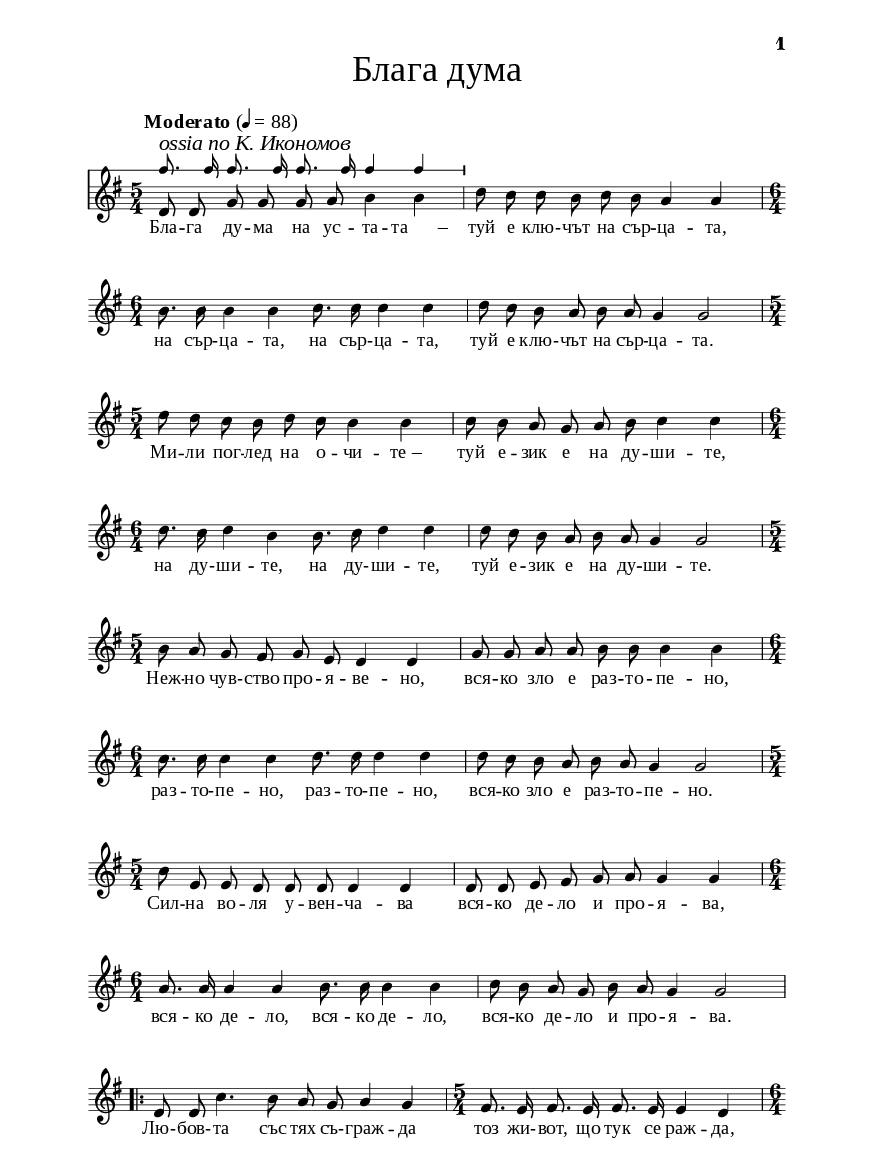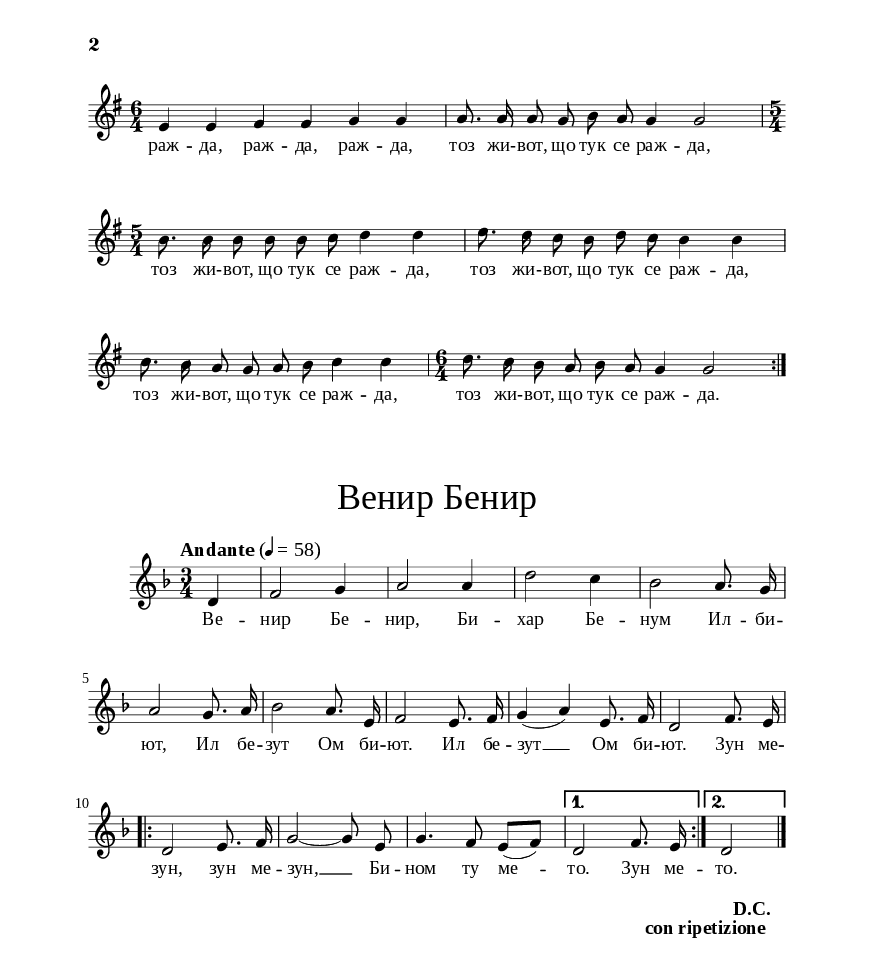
\version "2.24.4"

% include paper part and global functions
\include "include/globals.ily"

\bookpart {
  \label #'ref074
  \tocItem \markup "Блага дума"
  \include "include/bookpart-paper.ily"
  \score {
    \layout {
      indent = 0.0\cm % remove first line indentation
      ragged-last = ##f % do spread last line to fill the whole space
      \override Staff.BarLine.thick-thickness = #4 %make the end and repeat bars thiner
      \override Score.VoltaBracket.font-size = #-1.7 % make the repeat number fontsize smaller


      \context {
        \Score
        \omit BarNumber %remove bar numbers
        \override KeySignature.X-offset = #-1.2 % decrease keysigniture offset
        \override TimeSignature.X-offset = #-1.8 % decrease time signiture offset
        \override MetronomeMark.font-size = #1.5 % increase the tempo fontsize
        \override TupletNumber.font-size = #0.4 % increase the triol number

      } % context

      \context {
        % change staff size
        \Staff
        fontSize = #+0 % affects notes size only
        \override StaffSymbol.staff-space = #(magstep -3)
        \override StaffSymbol.thickness = #0.5
        \override BarLine.hair-thickness = #1
        %\override StaffSymbol.ledger-line-thickness = #'(0 . 0)
      }

      \context {
        % adjust space between staff and lyrics and between the two lyric lines
        \Lyrics
        \override VerticalAxisGroup.nonstaff-relatedstaff-spacing = #'((minimum-distance . 4.5))
        \override VerticalAxisGroup.nonstaff-nonstaff-spacing = #'((minimum-distance . 2))
        includeGraceNotes = ##t
      }
    } % layout

    \new Staff = main \absolute {
      \clef treble
      \key g \major
      \time 5/4
      \tempoFunc "Moderato" 4 "88"
      \autoBeamOff

      <<
        { d'8 d'8 g'8 g' g' a' b'4 b' | }
        \new RhythmicStaff \with {
          \override VerticalAxisGroup.default-staff-staff-spacing =
          #'((basic-distance . 4.2)
             (padding . -20))
          \remove "Time_signature_engraver"
          alignAboveContext = #"main"
          fontSize = #-1
          \override StaffSymbol.staff-space = #(magstep -4)
          \override StaffSymbol.thickness = #(magstep -4)
          firstClef = ##f
        }
        {
          \autoBeamOff  d'8.^\markup { \huge \italic "ossia по К. Икономов"}

          d'16 g'8. g'16 g'8. a'16 b'4 b'4 |
        }
      >>

      d''8 c''8 c''8 b' c'' b' a'4 a' \break |

      \time 6/4  b'8. b'16 b'4 b' c''8. c''16 c''4 c'' | d''8 c''8 b'8 a' b' a' g'4 g'2 \break |

      \time 5/4  e''8 d''8 c''8 b' d'' c'' b'4 b' | c''8 b'8 a'8 g' a' b' c''4 c'' \break |

      \time 6/4  d''8. c''16 d''4 b' b'8. c''16 d''4 d'' | d''8 c''8 b'8 a' b' a' g'4 g'2 \break |

      \time 5/4  b'8 a'8 g'8 fis' g' e' d'4 d' | g'8 g'8 a'8 a' b' b' b'4 b' \break |

      \time 6/4  c''8. c''16 c''4 c'' d''8. d''16 d''4 d'' | d''8 c''8 b'8 a' b' a' g'4 g'2 \break |

      \time 5/4  c''8 e'8 e'8 d' d' d' d'4 d' | d'8 d'8 e'8 fis' g' a' g'4 g' | \break

      \time 6/4  a'8. a'16 a'4 a' b'8. b'16 b'4 b' | c''8 b'8 a'8 g' b' a' g'4 g'2 \break |


      \repeat volta 2 {
        d'8 d'8 c''4. b'8 a'8 g'8 a'4 g' | \time 5/4  fis'8. e'16 fis'8. e'16 fis'8. e'16 e'4 d' \break |

        \time 6/4  e'4 e' fis' fis' g' g' | a'8. a'16 a'8 g' b' a' g'4 g'2 \break |

        \time 5/4  b'8. b'16 b'8 b' b' c'' d''4 d'' | e''8. d''16 c''8 b' d'' c'' b'4 b' \break |

        c''8. b'16 a'8 g' a' b' c''4 c'' | \time 6/4  d''8. c''16 b'8 a' b' a' g'4 g'2 \break |
      }
    }

    \addlyrics {
      Бла -- га ду
      -- ма на ус -- та -- "та      –" туй е "клю-" -- чът на
      сър -- ца -- та, на "сър-" -- ца -- та, на "сър-" --
      ца -- та, туй е "клю-" -- чът на сър -- ца -- та.
      Ми -- ли пог -- лед на о -- чи -- "те –" туй е --
      зик е на ду -- ши -- те, на "ду-" -- ши -- те, на
      "ду-" -- ши -- те, туй е -- зик е на ду -- ши --
      те. Неж -- но "чув-" -- ство про -- я -- ве -- но,
      вся -- ко зло е раз -- то -- пе -- но, раз -- "то-"
      -- пе -- но, раз -- "то-" -- пе -- но, вся -- ко зло
      е раз -- то -- пе -- но. Сил -- на во -- ля у --
      вен -- ча -- ва вся -- ко де -- ло и про -- я --
      ва, вся -- ко де -- ло, вся -- ко де -- ло, вся
      -- ко де -- ло и про -- я -- ва. "Лю-" -- "бов-" -- та
      със тях "съ-" -- граж -- да тоз "жи-" -- вот, що тук
      се раж -- да, раж -- да, раж -- да, раж -- да,
      тоз "жи-" -- вот, що тук се раж -- да, тоз "жи-" --
      вот, що тук се раж -- да, тоз "жи-" -- вот, що
      тук се раж -- да, тоз "жи-" -- вот, що тук се раж
      -- да, тоз "жи-" -- вот, що тук се раж -- да.
    }

    \header {
      title = \titleFunc #'ref_desc_5 "Блага дума" "Blaga duma"
    }

    \midi{}

  } % score


  \markup \empty-two

  \label #'ref076
  \tocItem \markup "Венир Бенир"

  \score {
    \include "include/score-layout.ily"

    \new Voice \absolute {
      \clef treble
      \key d \minor
      \time 3/4
      \tempoFunc "Andante" 4 "58"
      \autoBeamOff

      \partial 4
      d'4 | f'2 g'4 | a'2 a'4 | d''2 c''4 | bes'2 a'8. g'16 \break |

      a'2 g'8. a'16 | bes'2 a'8. e'16 | f'2 e'8. f'16 | g'4 ( a' ) e'8. f'16 |  d'2 f'8. e'16 \break |

      \repeat volta 2 { d'2 e'8. f'16 | g'2 ~ g'8 e' | g'4. f'8 e' [( f' )] |} \alternative { { d'2 f'8. e'16  | } { d'2 \break \bar "|."} }
    }

    \addlyrics {
      Ве -- нир Бе
      -- нир, Би -- хар Бе -- нум Ил -- би -- ют, Ил
      бе -- зут Ом би -- ют. Ил бе -- зут __ Ом би --
      ют. Зун ме -- зун, зун ме -- зун, __ Би -- ном ту
      ме -- то. Зун ме -- то.
    }

    \header {
      title = \titleFunc #'ref_desc_7 "Венир Бенир" "Venir benir"
    }

    \midi{}

  } % score

  \markup \dc-two "D.C." "con ripetizione "




} % bookpart
